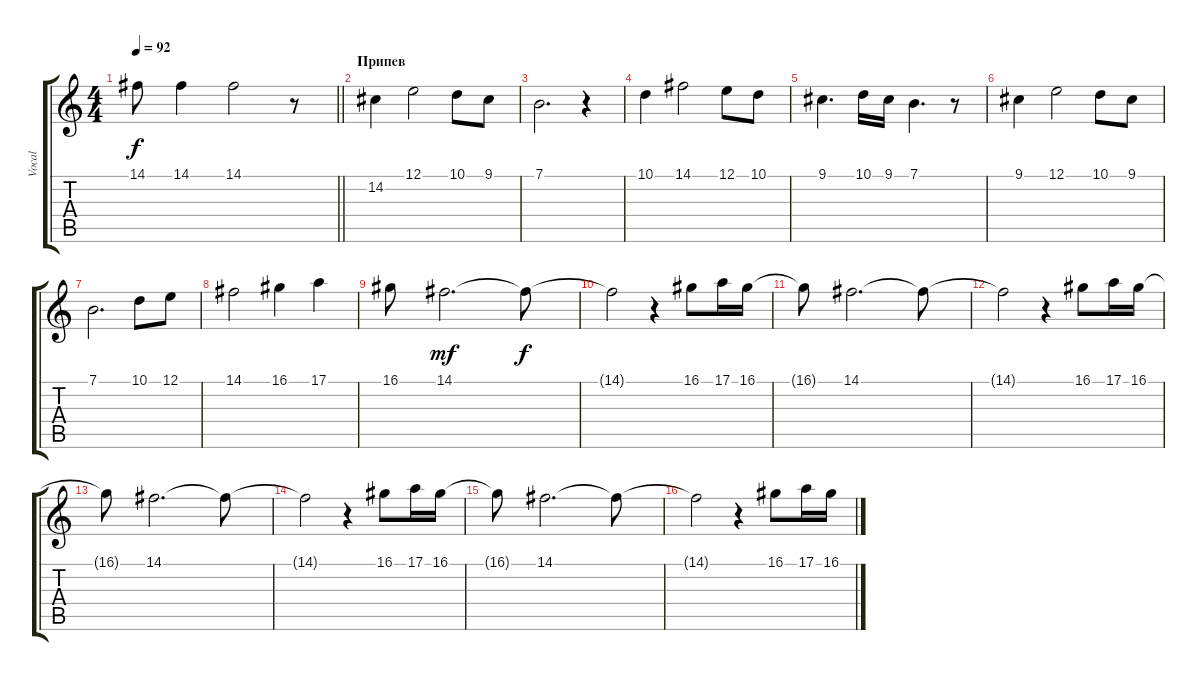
\track ("Vocal" "Vocal") {instrument fx5brightness}
\staff {score tabs}
\tuning (E4 B3 G3 D3 A2 E2) {hide}
\ts (4 4)
\tempo 92
\clef g2
\barLineRight lightlight
\ks c
14.1.8{dy f} 14.1.4 14.1.2 r.8 |
\section ("" "Припев")
14.2.4 12.1.2 10.1.8 9.1.8 |
7.1.2{d} r.4 |
10.1.4 14.1.2 12.1.8 10.1.8 |
9.1.4{d} 10.1.16 9.1.16 7.1.4{d} r.8 |
9.1.4 12.1.2 10.1.8 9.1.8 |
7.1.2{d} 10.1.8 12.1.8 |
14.1.2 16.1.4 17.1.4 |
16.1.8 14.1.2{d dy mf} 14.1{t}.8{dy f} |
14.1{t}.2 r.4 16.1.8 17.1.16 16.1.16 |
16.1{t}.8 14.1.2{d} 14.1{t}.8 |
14.1{t}.2 r.4 16.1.8 17.1.16 16.1.16 |
16.1{t}.8 14.1.2{d} 14.1{t}.8 |
14.1{t}.2 r.4 16.1.8 17.1.16 16.1.16 |
16.1{t}.8 14.1.2{d} 14.1{t}.8 |
14.1{t}.2 r.4 16.1.8 17.1.16 16.1.16
